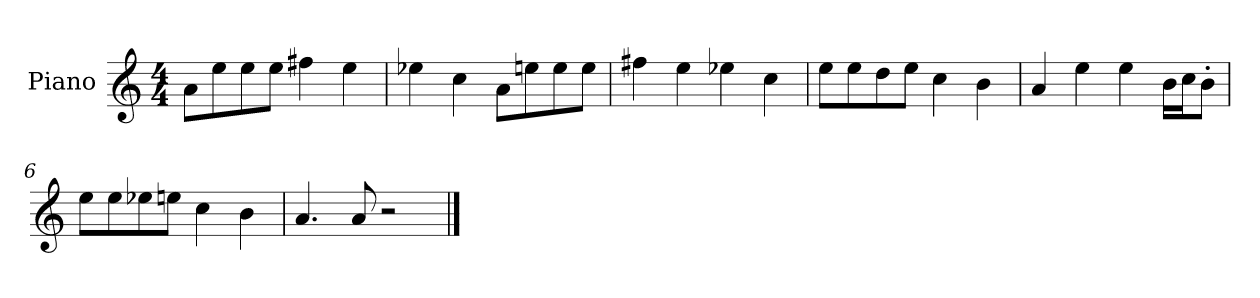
**kern
*part1
*staff1
*I"Piano
*I'P-no
*clefG2
*k[]
*M4/4
*MM90
=1
8a\L
8ee\
8ee\
8ee\J
4ff#X\
4ee\
=2
4ee-X\
4cc\
8a\L
8een\
8ee\
8ee\J
=3
4ff#X\
4ee\
4ee-X\
4cc\
=4
8ee\L
8ee\
8dd\
8ee\J
4cc\
4b\
=5
4a/
4ee\
4ee\
16b\LL
16cc\J
8b'\J
=6
8ee\L
8ee\
8ee-X\
8een\J
4cc\
4b\
!!LO:LB:g=z
=7
4.a/
8a/
2r
==
*-
